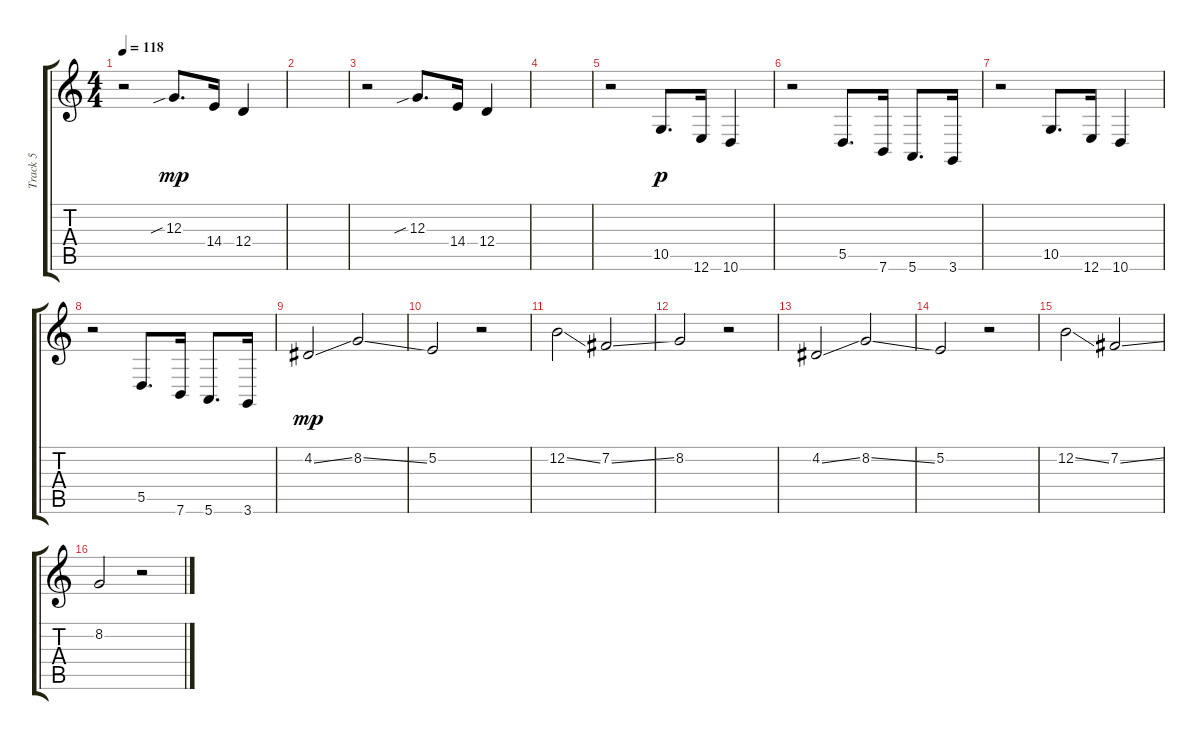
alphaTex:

\track ("Track 5" "Track 5") {instrument voiceoohs}
\staff {score tabs}
\tuning (E4 B3 G3 D3 A2 E2) {hide}
\ts (4 4)
\tempo 118
\clef g2
\ks c
r.2{dy mp} 12.3{sib}.8{d} 14.4.16 12.4.4 |
|
r.2 12.3{sib}.8{d} 14.4.16 12.4.4 |
|
r.2 10.5.8{d dy p} 12.6.16 10.6.4 |
r.2 5.5.8{d} 7.6.16 5.6.8{d} 3.6.16 |
r.2 10.5.8{d} 12.6.16 10.6.4 |
r.2 5.5.8{d} 7.6.16 5.6.8{d} 3.6.16 |
4.2{ss}.2{dy mp} 8.2{ss}.2 |
5.2.2 r.2 |
12.2{ss}.2 7.2{ss}.2 |
8.2.2 r.2 |
4.2{ss}.2 8.2{ss}.2 |
5.2.2 r.2 |
12.2{ss}.2 7.2{ss}.2 |
8.2.2 r.2
